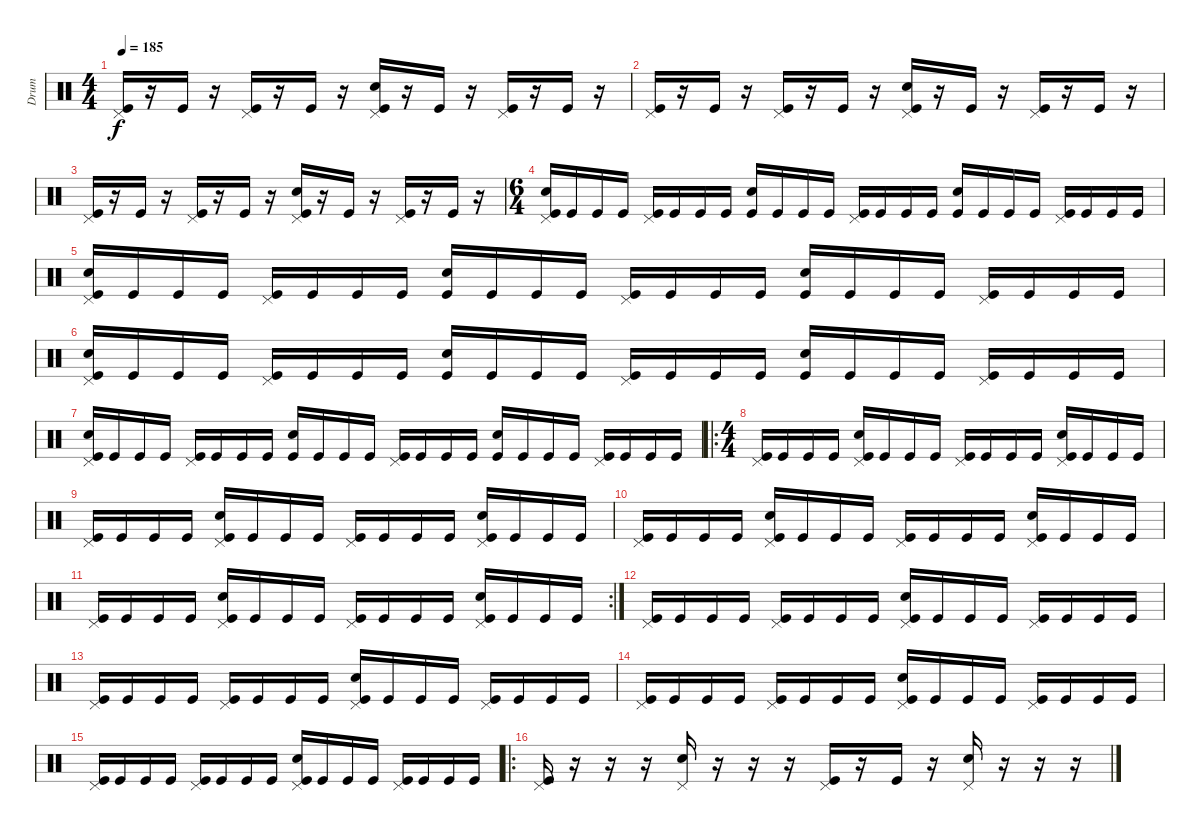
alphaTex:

\track ("Drum" "Drum") {instrument percussion}
\staff {score}
\articulation defaults
\ts (4 4)
\tempo 185
\clef neutral
\ks c
("Kick (hit)" "Pedal Hi-Hat (hit)").16{dy f} r.16 "Kick (hit)".16 r.16 ("Kick (hit)" "Pedal Hi-Hat (hit)").16 r.16 "Kick (hit)".16 r.16 ("Kick (hit)" "Pedal Hi-Hat (hit)" "Snare (hit) 2").16 r.16 "Kick (hit)".16 r.16 ("Kick (hit)" "Pedal Hi-Hat (hit)").16 r.16 "Kick (hit)".16 r.16 |
("Kick (hit)" "Pedal Hi-Hat (hit)").16 r.16 "Kick (hit)".16 r.16 ("Kick (hit)" "Pedal Hi-Hat (hit)").16 r.16 "Kick (hit)".16 r.16 ("Kick (hit)" "Pedal Hi-Hat (hit)" "Snare (hit) 2").16 r.16 "Kick (hit)".16 r.16 ("Kick (hit)" "Pedal Hi-Hat (hit)").16 r.16 "Kick (hit)".16 r.16 |
("Kick (hit)" "Pedal Hi-Hat (hit)").16 r.16 "Kick (hit)".16 r.16 ("Kick (hit)" "Pedal Hi-Hat (hit)").16 r.16 "Kick (hit)".16 r.16 ("Kick (hit)" "Pedal Hi-Hat (hit)" "Snare (hit) 2").16 r.16 "Kick (hit)".16 r.16 ("Kick (hit)" "Pedal Hi-Hat (hit)").16 r.16 "Kick (hit)".16 r.16 |
\ts (6 4)
("Kick (hit)" "Pedal Hi-Hat (hit)" "Snare (hit) 2").16 "Kick (hit)".16 "Kick (hit)".16 "Kick (hit)".16 ("Kick (hit)" "Pedal Hi-Hat (hit)").16 "Kick (hit)".16 "Kick (hit)".16 "Kick (hit)".16 ("Kick (hit)" "Snare (hit) 2").16 "Kick (hit)".16 "Kick (hit)".16 "Kick (hit)".16 ("Kick (hit)" "Pedal Hi-Hat (hit)").16 "Kick (hit)".16 "Kick (hit)".16 "Kick (hit)".16 ("Kick (hit)" "Snare (hit) 2").16 "Kick (hit)".16 "Kick (hit)".16 "Kick (hit)".16 ("Kick (hit)" "Pedal Hi-Hat (hit)").16 "Kick (hit)".16 "Kick (hit)".16 "Kick (hit)".16 |
("Kick (hit)" "Pedal Hi-Hat (hit)" "Snare (hit) 2").16 "Kick (hit)".16 "Kick (hit)".16 "Kick (hit)".16 ("Kick (hit)" "Pedal Hi-Hat (hit)").16 "Kick (hit)".16 "Kick (hit)".16 "Kick (hit)".16 ("Kick (hit)" "Snare (hit) 2").16 "Kick (hit)".16 "Kick (hit)".16 "Kick (hit)".16 ("Kick (hit)" "Pedal Hi-Hat (hit)").16 "Kick (hit)".16 "Kick (hit)".16 "Kick (hit)".16 ("Kick (hit)" "Snare (hit) 2").16 "Kick (hit)".16 "Kick (hit)".16 "Kick (hit)".16 ("Kick (hit)" "Pedal Hi-Hat (hit)").16 "Kick (hit)".16 "Kick (hit)".16 "Kick (hit)".16 |
("Kick (hit)" "Pedal Hi-Hat (hit)" "Snare (hit) 2").16 "Kick (hit)".16 "Kick (hit)".16 "Kick (hit)".16 ("Kick (hit)" "Pedal Hi-Hat (hit)").16 "Kick (hit)".16 "Kick (hit)".16 "Kick (hit)".16 ("Kick (hit)" "Snare (hit) 2").16 "Kick (hit)".16 "Kick (hit)".16 "Kick (hit)".16 ("Kick (hit)" "Pedal Hi-Hat (hit)").16 "Kick (hit)".16 "Kick (hit)".16 "Kick (hit)".16 ("Kick (hit)" "Snare (hit) 2").16 "Kick (hit)".16 "Kick (hit)".16 "Kick (hit)".16 ("Kick (hit)" "Pedal Hi-Hat (hit)").16 "Kick (hit)".16 "Kick (hit)".16 "Kick (hit)".16 |
("Kick (hit)" "Pedal Hi-Hat (hit)" "Snare (hit) 2").16 "Kick (hit)".16 "Kick (hit)".16 "Kick (hit)".16 ("Kick (hit)" "Pedal Hi-Hat (hit)").16 "Kick (hit)".16 "Kick (hit)".16 "Kick (hit)".16 ("Kick (hit)" "Snare (hit) 2").16 "Kick (hit)".16 "Kick (hit)".16 "Kick (hit)".16 ("Kick (hit)" "Pedal Hi-Hat (hit)").16 "Kick (hit)".16 "Kick (hit)".16 "Kick (hit)".16 ("Kick (hit)" "Snare (hit) 2").16 "Kick (hit)".16 "Kick (hit)".16 "Kick (hit)".16 ("Kick (hit)" "Pedal Hi-Hat (hit)").16 "Kick (hit)".16 "Kick (hit)".16 "Kick (hit)".16 |
\ro
\ts (4 4)
("Kick (hit)" "Pedal Hi-Hat (hit)").16 "Kick (hit)".16 "Kick (hit)".16 "Kick (hit)".16 ("Kick (hit)" "Pedal Hi-Hat (hit)" "Snare (hit) 2").16 "Kick (hit)".16 "Kick (hit)".16 "Kick (hit)".16 ("Kick (hit)" "Pedal Hi-Hat (hit)").16 "Kick (hit)".16 "Kick (hit)".16 "Kick (hit)".16 ("Kick (hit)" "Pedal Hi-Hat (hit)" "Snare (hit) 2").16 "Kick (hit)".16 "Kick (hit)".16 "Kick (hit)".16 |
("Kick (hit)" "Pedal Hi-Hat (hit)").16 "Kick (hit)".16 "Kick (hit)".16 "Kick (hit)".16 ("Kick (hit)" "Pedal Hi-Hat (hit)" "Snare (hit) 2").16 "Kick (hit)".16 "Kick (hit)".16 "Kick (hit)".16 ("Kick (hit)" "Pedal Hi-Hat (hit)").16 "Kick (hit)".16 "Kick (hit)".16 "Kick (hit)".16 ("Kick (hit)" "Pedal Hi-Hat (hit)" "Snare (hit) 2").16 "Kick (hit)".16 "Kick (hit)".16 "Kick (hit)".16 |
("Kick (hit)" "Pedal Hi-Hat (hit)").16 "Kick (hit)".16 "Kick (hit)".16 "Kick (hit)".16 ("Kick (hit)" "Pedal Hi-Hat (hit)" "Snare (hit) 2").16 "Kick (hit)".16 "Kick (hit)".16 "Kick (hit)".16 ("Kick (hit)" "Pedal Hi-Hat (hit)").16 "Kick (hit)".16 "Kick (hit)".16 "Kick (hit)".16 ("Kick (hit)" "Pedal Hi-Hat (hit)" "Snare (hit) 2").16 "Kick (hit)".16 "Kick (hit)".16 "Kick (hit)".16 |
\rc 2
("Kick (hit)" "Pedal Hi-Hat (hit)").16 "Kick (hit)".16 "Kick (hit)".16 "Kick (hit)".16 ("Kick (hit)" "Pedal Hi-Hat (hit)" "Snare (hit) 2").16 "Kick (hit)".16 "Kick (hit)".16 "Kick (hit)".16 ("Kick (hit)" "Pedal Hi-Hat (hit)").16 "Kick (hit)".16 "Kick (hit)".16 "Kick (hit)".16 ("Kick (hit)" "Pedal Hi-Hat (hit)" "Snare (hit) 2").16 "Kick (hit)".16 "Kick (hit)".16 "Kick (hit)".16 |
("Kick (hit)" "Pedal Hi-Hat (hit)").16 "Kick (hit)".16 "Kick (hit)".16 "Kick (hit)".16 ("Kick (hit)" "Pedal Hi-Hat (hit)").16 "Kick (hit)".16 "Kick (hit)".16 "Kick (hit)".16 ("Kick (hit)" "Pedal Hi-Hat (hit)" "Snare (hit) 2").16 "Kick (hit)".16 "Kick (hit)".16 "Kick (hit)".16 ("Kick (hit)" "Pedal Hi-Hat (hit)").16 "Kick (hit)".16 "Kick (hit)".16 "Kick (hit)".16 |
("Kick (hit)" "Pedal Hi-Hat (hit)").16 "Kick (hit)".16 "Kick (hit)".16 "Kick (hit)".16 ("Kick (hit)" "Pedal Hi-Hat (hit)").16 "Kick (hit)".16 "Kick (hit)".16 "Kick (hit)".16 ("Kick (hit)" "Pedal Hi-Hat (hit)" "Snare (hit) 2").16 "Kick (hit)".16 "Kick (hit)".16 "Kick (hit)".16 ("Kick (hit)" "Pedal Hi-Hat (hit)").16 "Kick (hit)".16 "Kick (hit)".16 "Kick (hit)".16 |
("Kick (hit)" "Pedal Hi-Hat (hit)").16 "Kick (hit)".16 "Kick (hit)".16 "Kick (hit)".16 ("Kick (hit)" "Pedal Hi-Hat (hit)").16 "Kick (hit)".16 "Kick (hit)".16 "Kick (hit)".16 ("Kick (hit)" "Pedal Hi-Hat (hit)" "Snare (hit) 2").16 "Kick (hit)".16 "Kick (hit)".16 "Kick (hit)".16 ("Kick (hit)" "Pedal Hi-Hat (hit)").16 "Kick (hit)".16 "Kick (hit)".16 "Kick (hit)".16 |
("Kick (hit)" "Pedal Hi-Hat (hit)").16 "Kick (hit)".16 "Kick (hit)".16 "Kick (hit)".16 ("Kick (hit)" "Pedal Hi-Hat (hit)").16 "Kick (hit)".16 "Kick (hit)".16 "Kick (hit)".16 ("Kick (hit)" "Pedal Hi-Hat (hit)" "Snare (hit) 2").16 "Kick (hit)".16 "Kick (hit)".16 "Kick (hit)".16 ("Kick (hit)" "Pedal Hi-Hat (hit)").16 "Kick (hit)".16 "Kick (hit)".16 "Kick (hit)".16 |
\ro
("Kick (hit)" "Pedal Hi-Hat (hit)").16 r.16 r.16 r.16 ("Pedal Hi-Hat (hit)" "Snare (hit) 2").16 r.16 r.16 r.16 ("Kick (hit)" "Pedal Hi-Hat (hit)").16 r.16 "Kick (hit)".16 r.16 ("Pedal Hi-Hat (hit)" "Snare (hit) 2").16 r.16 r.16 r.16
